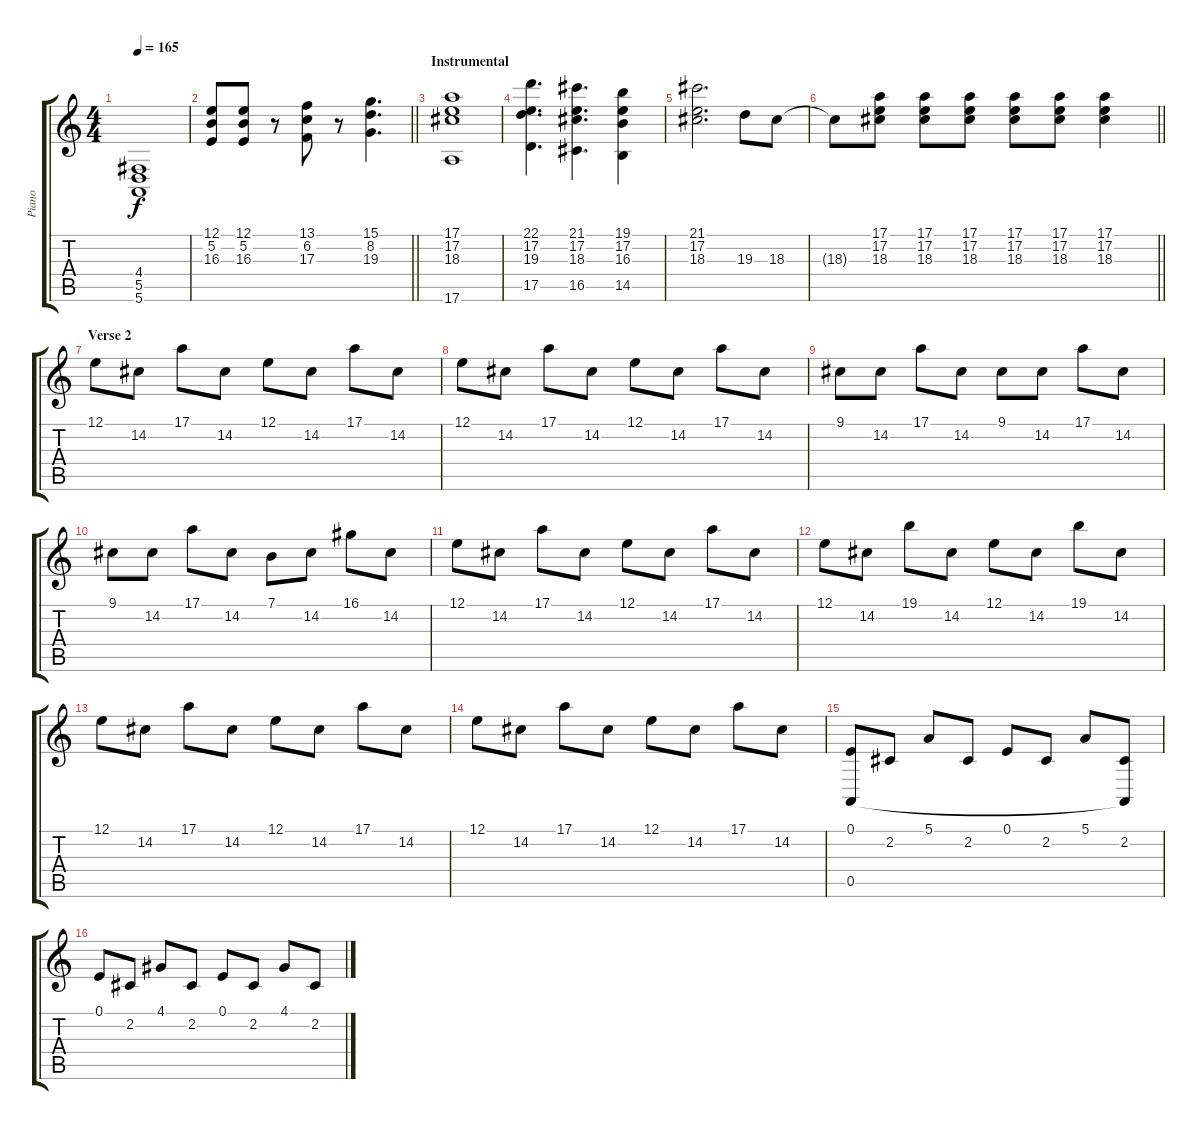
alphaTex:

\track ("Piano" "Piano") {instrument acousticgrandpiano}
\staff {score tabs}
\tuning (E4 B3 G3 D3 A2 E2) {hide}
\ts (4 4)
\tempo 165
\clef g2
\ks c
(4.4 5.5 5.6).1{dy f} |
\barLineRight lightlight
(12.1 5.2 16.3).8 (12.1 5.2 16.3).8 r.8 (13.1 6.2 17.3).8 r.8 (15.1 8.2 19.3).4{d} |
\section ("" "Instrumental")
(17.1 17.2 18.3 17.6).1 |
(22.1 17.2 19.3 17.5).4{d} (21.1 17.2 18.3 16.5).4{d} (19.1 17.2 16.3 14.5).4 |
(21.1 17.2 18.3).2{d} 19.3.8 18.3.8 |
\barLineRight lightlight
18.3{t}.8 (17.1 17.2 18.3).8 (17.1 17.2 18.3).8 (17.1 17.2 18.3).8 (17.1 17.2 18.3).8 (17.1 17.2 18.3).8 (17.1 17.2 18.3).4 |
\section ("" "Verse 2")
12.1.8 14.2.8 17.1.8 14.2.8 12.1.8 14.2.8 17.1.8 14.2.8 |
12.1.8 14.2.8 17.1.8 14.2.8 12.1.8 14.2.8 17.1.8 14.2.8 |
9.1.8 14.2.8 17.1.8 14.2.8 9.1.8 14.2.8 17.1.8 14.2.8 |
9.1.8 14.2.8 17.1.8 14.2.8 7.1.8 14.2.8 16.1.8 14.2.8 |
12.1.8 14.2.8 17.1.8 14.2.8 12.1.8 14.2.8 17.1.8 14.2.8 |
12.1.8 14.2.8 19.1.8 14.2.8 12.1.8 14.2.8 19.1.8 14.2.8 |
12.1.8 14.2.8 17.1.8 14.2.8 12.1.8 14.2.8 17.1.8 14.2.8 |
12.1.8 14.2.8 17.1.8 14.2.8 12.1.8 14.2.8 17.1.8 14.2.8 |
(0.1 0.5).8 2.2.8 5.1.8 2.2.8 0.1.8 2.2.8 5.1.8 (2.2 0.5{t}).8 |
0.1.8 2.2.8 4.1.8 2.2.8 0.1.8 2.2.8 4.1.8 2.2.8
